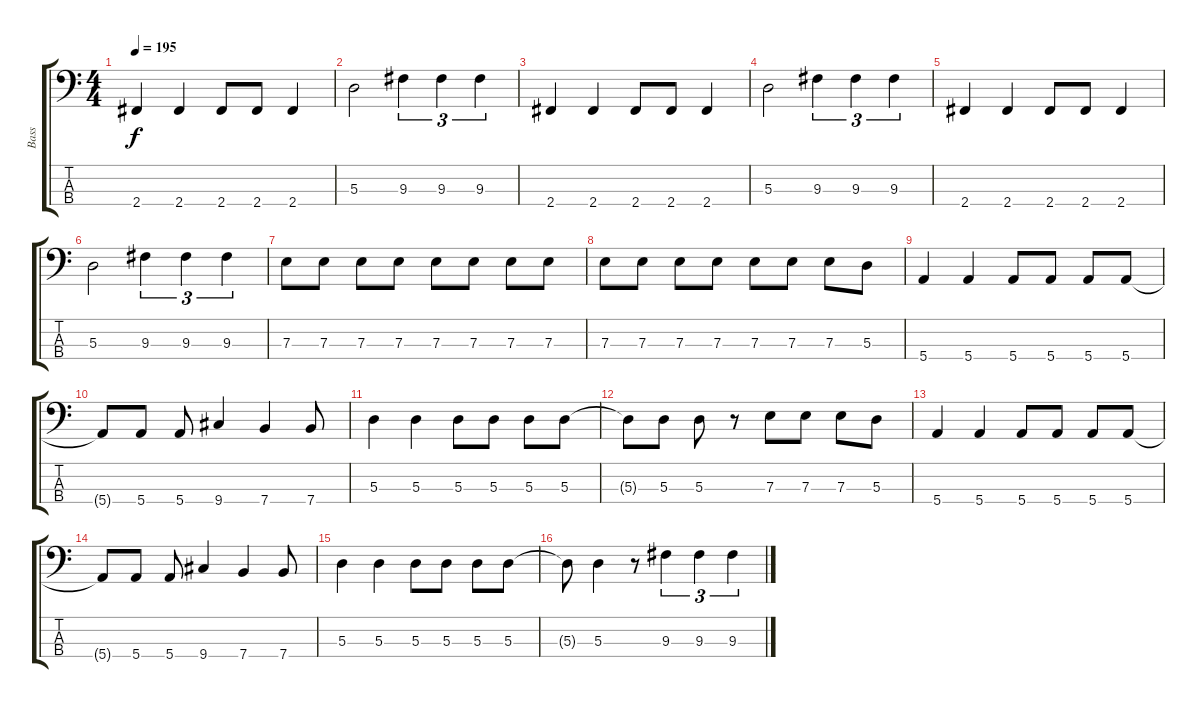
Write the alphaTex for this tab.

\track ("Bass" "Bass") {instrument electricbassfinger}
\staff {score tabs}
\tuning (G2 D2 A1 E1) {hide}
\ts (4 4)
\tempo 195
\clef f4
\ks c
2.4.4{dy f} 2.4.4 2.4.8 2.4.8 2.4.4 |
5.3.2 9.3.4{tu (3 2)} 9.3.4{tu (3 2)} 9.3.4{tu (3 2)} |
2.4.4 2.4.4 2.4.8 2.4.8 2.4.4 |
5.3.2 9.3.4{tu (3 2)} 9.3.4{tu (3 2)} 9.3.4{tu (3 2)} |
2.4.4 2.4.4 2.4.8 2.4.8 2.4.4 |
5.3.2 9.3.4{tu (3 2)} 9.3.4{tu (3 2)} 9.3.4{tu (3 2)} |
7.3.8 7.3.8 7.3.8 7.3.8 7.3.8 7.3.8 7.3.8 7.3.8 |
7.3.8 7.3.8 7.3.8 7.3.8 7.3.8 7.3.8 7.3.8 5.3.8 |
5.4.4 5.4.4 5.4.8 5.4.8 5.4.8 5.4.8 |
5.4{t}.8 5.4.8 5.4.8 9.4.4 7.4.4 7.4.8 |
5.3.4 5.3.4 5.3.8 5.3.8 5.3.8 5.3.8 |
5.3{t}.8 5.3.8 5.3.8 r.8 7.3.8 7.3.8 7.3.8 5.3.8 |
5.4.4 5.4.4 5.4.8 5.4.8 5.4.8 5.4.8 |
5.4{t}.8 5.4.8 5.4.8 9.4.4 7.4.4 7.4.8 |
5.3.4 5.3.4 5.3.8 5.3.8 5.3.8 5.3.8 |
5.3{t}.8 5.3.4 r.8 9.3.4{tu (3 2)} 9.3.4{tu (3 2)} 9.3.4{tu (3 2)}
